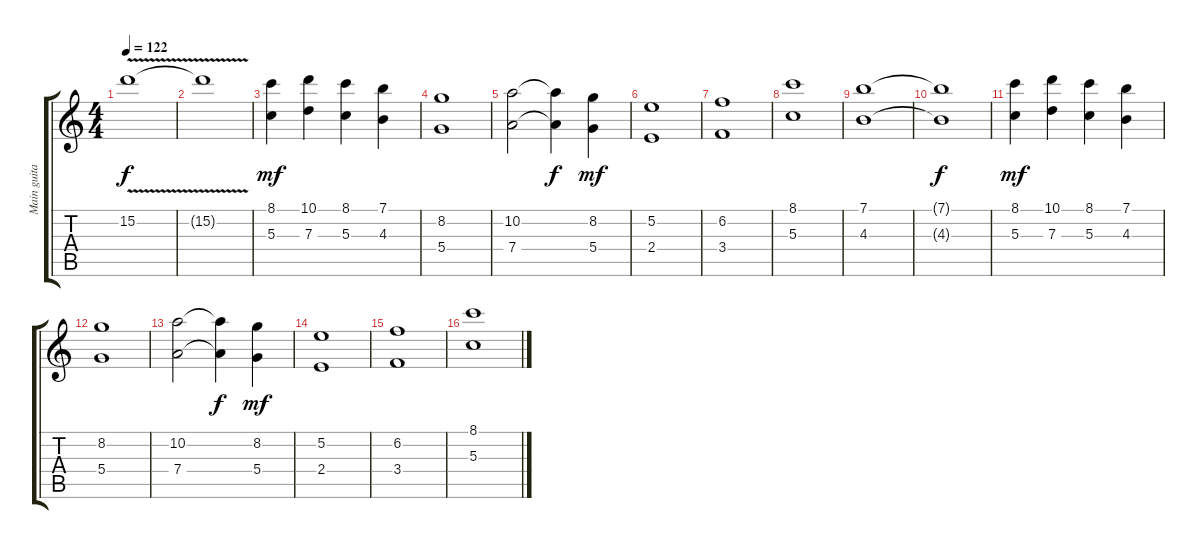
\track ("Main guitar" "Main guita") {instrument distortionguitar}
\staff {score tabs}
\tuning (E4 B3 G3 D3 A2 E2) {hide}
\ts (4 4)
\tempo 122
\clef g2
\ks c
15.2{v}.1{dy f} |
15.2{t}.1 |
(8.1 5.3).4{dy mf volume 13 balance 8 instrument stringensemble1} (10.1 7.3).4 (8.1 5.3).4 (7.1 4.3).4 |
(8.2 5.4).1 |
(10.2 7.4).2 (10.2{t} 7.4{t}).4{dy f} (8.2 5.4).4{dy mf} |
(5.2 2.4).1 |
(6.2 3.4).1 |
(8.1 5.3).1 |
(7.1 4.3).1 |
(7.1{t} 4.3{t}).1{dy f} |
(8.1 5.3).4{dy mf volume 13 balance 8 instrument stringensemble1} (10.1 7.3).4 (8.1 5.3).4 (7.1 4.3).4 |
(8.2 5.4).1 |
(10.2 7.4).2 (10.2{t} 7.4{t}).4{dy f} (8.2 5.4).4{dy mf} |
(5.2 2.4).1 |
(6.2 3.4).1 |
(8.1 5.3).1
